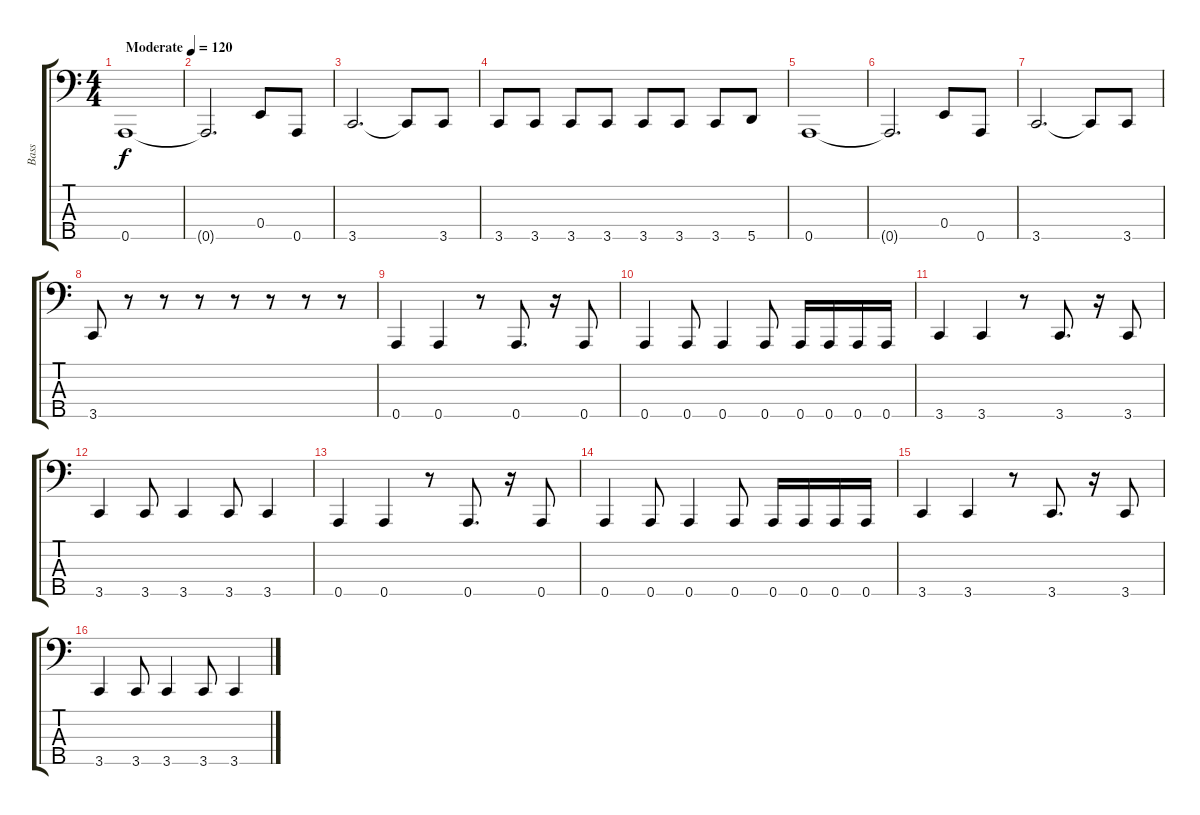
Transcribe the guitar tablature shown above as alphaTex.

\track ("Bass" "Bass") {instrument electricbasspick}
\staff {score tabs}
\tuning (G2 D2 A1 E1 A0) {hide}
\ts (4 4)
\tempo (120 "Moderate")
\clef f4
\ks c
0.5.1{dy f instrument electricbasspick} |
0.5{t}.2{d} 0.4.8 0.5.8 |
3.5.2{d} 3.5{t}.8 3.5.8 |
3.5.8 3.5.8 3.5.8 3.5.8 3.5.8 3.5.8 3.5.8 5.5.8 |
0.5.1 |
0.5{t}.2{d} 0.4.8 0.5.8 |
3.5.2{d} 3.5{t}.8 3.5.8 |
3.5.8 r.8 r.8 r.8 r.8 r.8 r.8 r.8 |
0.5.4 0.5.4 r.8 0.5.8{d} r.16 0.5.8 |
0.5.4 0.5.8 0.5.4 0.5.8 0.5.16 0.5.16 0.5.16 0.5.16 |
3.5.4 3.5.4 r.8 3.5.8{d} r.16 3.5.8 |
3.5.4 3.5.8 3.5.4 3.5.8 3.5.4 |
0.5.4 0.5.4 r.8 0.5.8{d} r.16 0.5.8 |
0.5.4 0.5.8 0.5.4 0.5.8 0.5.16 0.5.16 0.5.16 0.5.16 |
3.5.4 3.5.4 r.8 3.5.8{d} r.16 3.5.8 |
3.5.4 3.5.8 3.5.4 3.5.8 3.5.4
